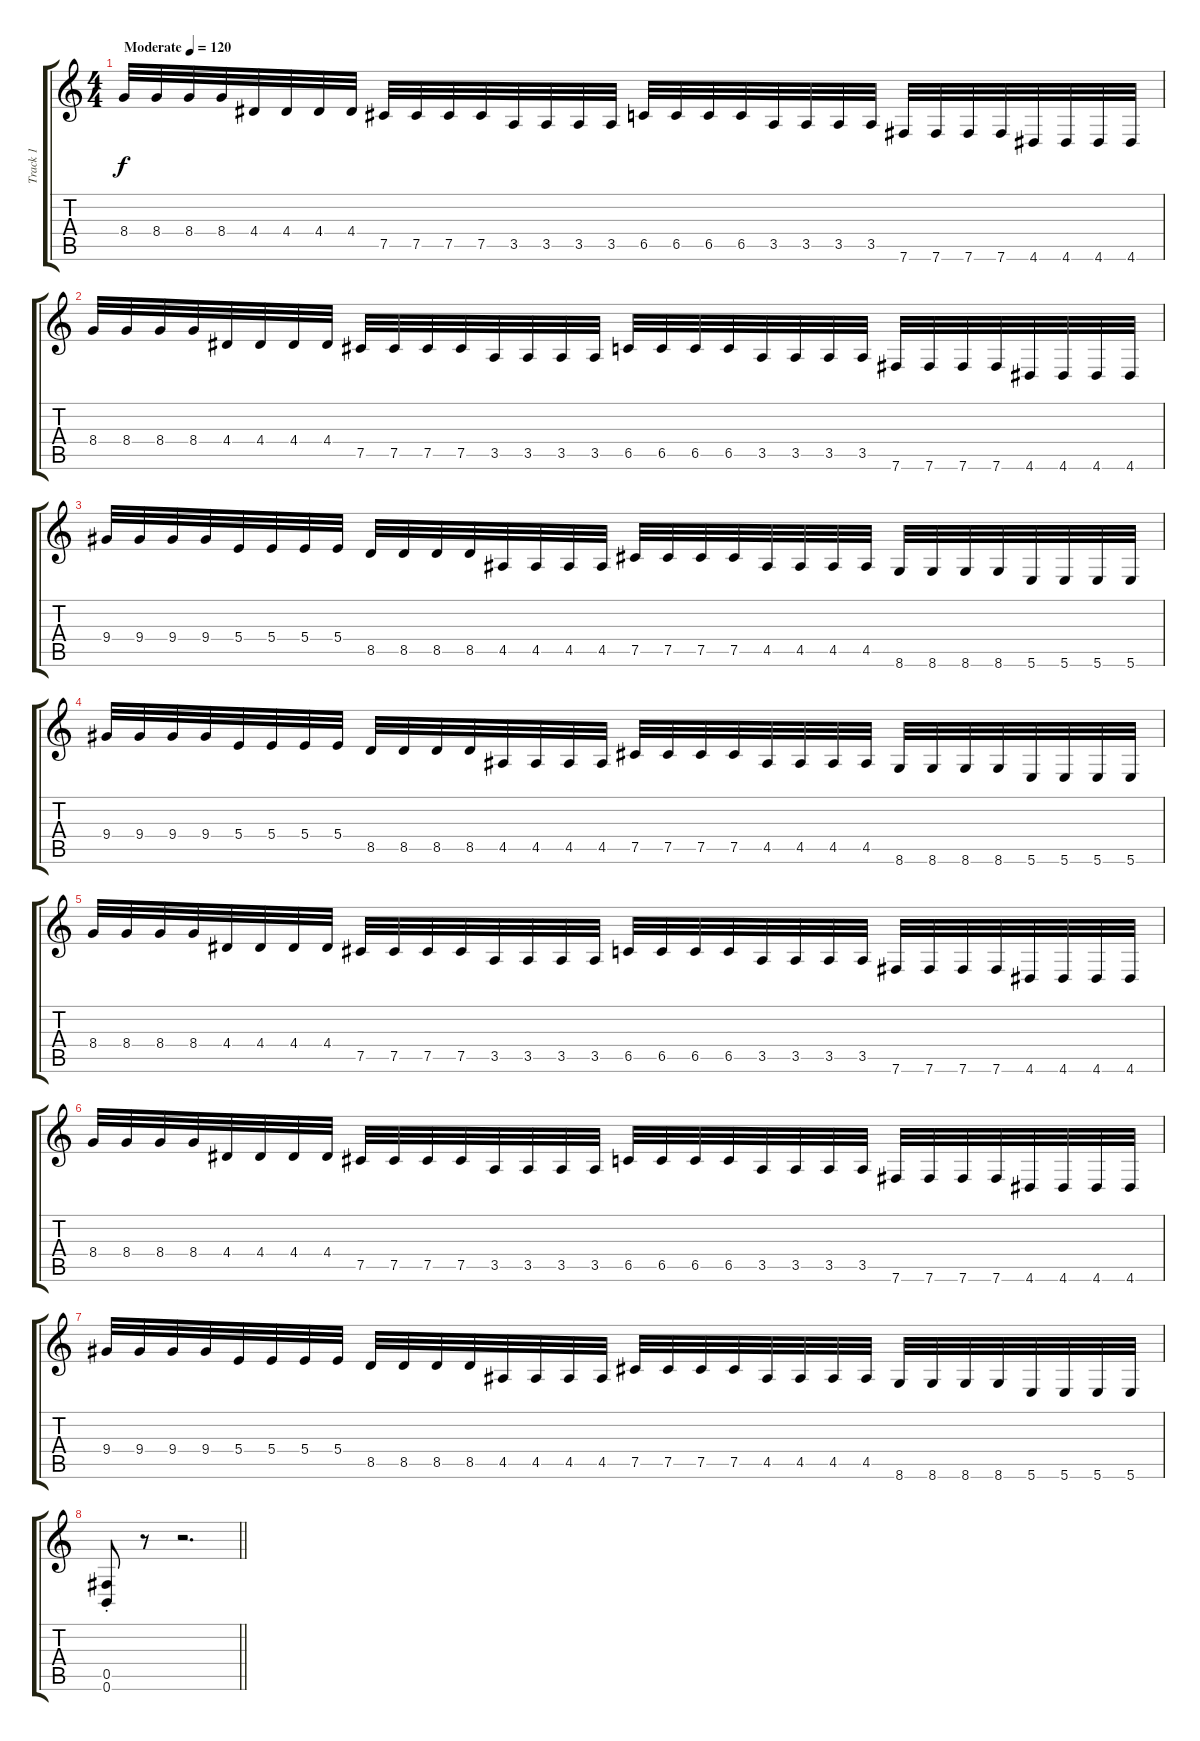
\track ("Track 1" "Track 1") {instrument distortionguitar}
\staff {score tabs}
\tuning (Db4 Ab3 E3 B2 Gb2 B1) {hide}
\ts (4 4)
\tempo (120 "Moderate")
\clef g2
\ks c
8.4.32{dy f instrument distortionguitar} 8.4.32 8.4.32 8.4.32 4.4.32 4.4.32 4.4.32 4.4.32 7.5.32 7.5.32 7.5.32 7.5.32 3.5.32 3.5.32 3.5.32 3.5.32 6.5.32 6.5.32 6.5.32 6.5.32 3.5.32 3.5.32 3.5.32 3.5.32 7.6.32 7.6.32 7.6.32 7.6.32 4.6.32 4.6.32 4.6.32 4.6.32 |
8.4.32 8.4.32 8.4.32 8.4.32 4.4.32 4.4.32 4.4.32 4.4.32 7.5.32 7.5.32 7.5.32 7.5.32 3.5.32 3.5.32 3.5.32 3.5.32 6.5.32 6.5.32 6.5.32 6.5.32 3.5.32 3.5.32 3.5.32 3.5.32 7.6.32 7.6.32 7.6.32 7.6.32 4.6.32 4.6.32 4.6.32 4.6.32 |
9.4.32 9.4.32 9.4.32 9.4.32 5.4.32 5.4.32 5.4.32 5.4.32 8.5.32 8.5.32 8.5.32 8.5.32 4.5.32 4.5.32 4.5.32 4.5.32 7.5.32 7.5.32 7.5.32 7.5.32 4.5.32 4.5.32 4.5.32 4.5.32 8.6.32 8.6.32 8.6.32 8.6.32 5.6.32 5.6.32 5.6.32 5.6.32 |
9.4.32 9.4.32 9.4.32 9.4.32 5.4.32 5.4.32 5.4.32 5.4.32 8.5.32 8.5.32 8.5.32 8.5.32 4.5.32 4.5.32 4.5.32 4.5.32 7.5.32 7.5.32 7.5.32 7.5.32 4.5.32 4.5.32 4.5.32 4.5.32 8.6.32 8.6.32 8.6.32 8.6.32 5.6.32 5.6.32 5.6.32 5.6.32 |
8.4.32 8.4.32 8.4.32 8.4.32 4.4.32 4.4.32 4.4.32 4.4.32 7.5.32 7.5.32 7.5.32 7.5.32 3.5.32 3.5.32 3.5.32 3.5.32 6.5.32 6.5.32 6.5.32 6.5.32 3.5.32 3.5.32 3.5.32 3.5.32 7.6.32 7.6.32 7.6.32 7.6.32 4.6.32 4.6.32 4.6.32 4.6.32 |
8.4.32 8.4.32 8.4.32 8.4.32 4.4.32 4.4.32 4.4.32 4.4.32 7.5.32 7.5.32 7.5.32 7.5.32 3.5.32 3.5.32 3.5.32 3.5.32 6.5.32 6.5.32 6.5.32 6.5.32 3.5.32 3.5.32 3.5.32 3.5.32 7.6.32 7.6.32 7.6.32 7.6.32 4.6.32 4.6.32 4.6.32 4.6.32 |
9.4.32 9.4.32 9.4.32 9.4.32 5.4.32 5.4.32 5.4.32 5.4.32 8.5.32 8.5.32 8.5.32 8.5.32 4.5.32 4.5.32 4.5.32 4.5.32 7.5.32 7.5.32 7.5.32 7.5.32 4.5.32 4.5.32 4.5.32 4.5.32 8.6.32 8.6.32 8.6.32 8.6.32 5.6.32 5.6.32 5.6.32 5.6.32 |
\barLineRight lightlight
(0.5{st} 0.6{st}).8 r.8 r.2{d}
